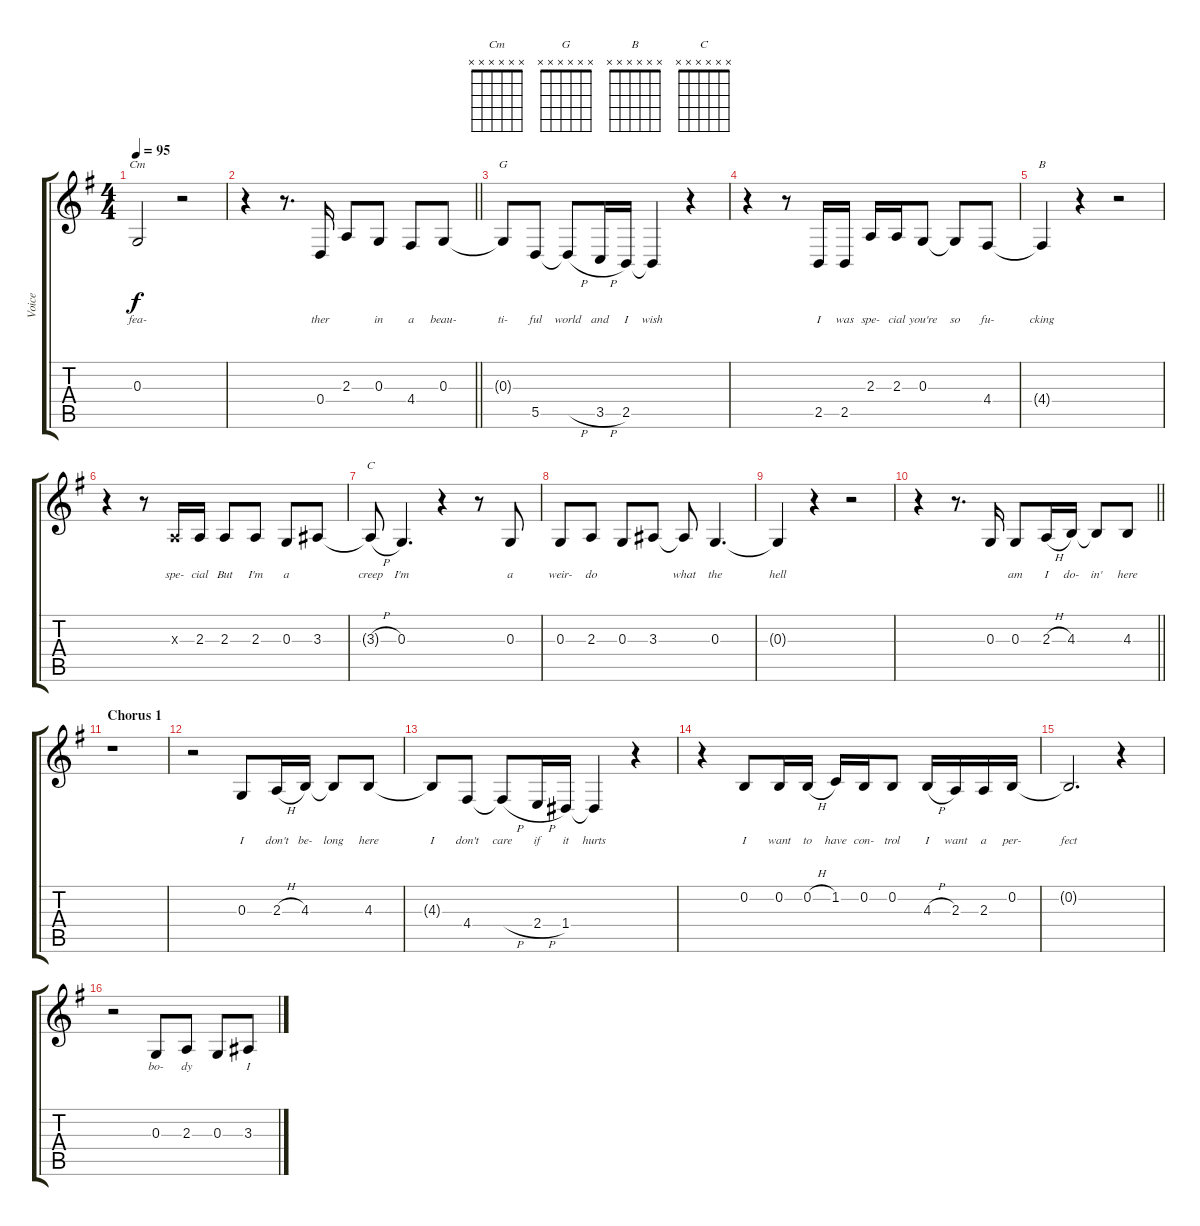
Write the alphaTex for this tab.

\track ("Voice" "Voice") {instrument clarinet}
\staff {score tabs}
\tuning (E4 B3 G3 D3 A2 E2) {hide}
\chord ("Cm" x x x x x x)
\chord ("G" x x x x x x)
\chord ("B" x x x x x x)
\chord ("C" x x x x x x)
\ts (4 4)
\tempo 95
\clef g2
\ks g
0.3{t}.2{ch "Cm" lyrics (0 "fea-") lyrics (1 "") lyrics (2 "") lyrics (3 "") lyrics (4 "") dy f} r.2 |
\barLineRight lightlight
r.4 r.8{d} 0.4.16{lyrics (0 "ther") lyrics (1 "") lyrics (2 "") lyrics (3 "") lyrics (4 "")} 2.3.8{lyrics (0 "") lyrics (1 "") lyrics (2 "") lyrics (3 "") lyrics (4 "")} 0.3.8{lyrics (0 "in") lyrics (1 "") lyrics (2 "") lyrics (3 "") lyrics (4 "")} 4.4.8{lyrics (0 "a") lyrics (1 "") lyrics (2 "") lyrics (3 "") lyrics (4 "")} 0.3.8{lyrics (0 "beau-") lyrics (1 "") lyrics (2 "") lyrics (3 "") lyrics (4 "")} |
0.3{t}.8{ch "G" lyrics (0 "ti-") lyrics (1 "") lyrics (2 "") lyrics (3 "") lyrics (4 "")} 5.5.8{lyrics (0 "ful") lyrics (1 "") lyrics (2 "") lyrics (3 "") lyrics (4 "")} 5.5{h t}.8{lyrics (0 "world") lyrics (1 "") lyrics (2 "") lyrics (3 "") lyrics (4 "")} 3.5{h}.16{lyrics (0 "and") lyrics (1 "") lyrics (2 "") lyrics (3 "") lyrics (4 "")} 2.5.16{lyrics (0 "I") lyrics (1 "") lyrics (2 "") lyrics (3 "") lyrics (4 "")} 2.5{t}.4{lyrics (0 "wish") lyrics (1 "") lyrics (2 "") lyrics (3 "") lyrics (4 "")} r.4 |
r.4 r.8 2.5.16{lyrics (0 "I") lyrics (1 "") lyrics (2 "") lyrics (3 "") lyrics (4 "")} 2.5.16{lyrics (0 "was") lyrics (1 "") lyrics (2 "") lyrics (3 "") lyrics (4 "")} 2.3.16{lyrics (0 "spe-") lyrics (1 "") lyrics (2 "") lyrics (3 "") lyrics (4 "")} 2.3.16{lyrics (0 "cial") lyrics (1 "") lyrics (2 "") lyrics (3 "") lyrics (4 "")} 0.3.8{lyrics (0 "you're") lyrics (1 "") lyrics (2 "") lyrics (3 "") lyrics (4 "")} 0.3{t}.8{lyrics (0 "so") lyrics (1 "") lyrics (2 "") lyrics (3 "") lyrics (4 "")} 4.4.8{lyrics (0 "fu-") lyrics (1 "") lyrics (2 "") lyrics (3 "") lyrics (4 "")} |
4.4{t}.4{ch "B" lyrics (0 "cking") lyrics (1 "") lyrics (2 "") lyrics (3 "") lyrics (4 "")} r.4 r.2 |
r.4 r.8 2.3{x}.16{lyrics (0 "spe-") lyrics (1 "") lyrics (2 "") lyrics (3 "") lyrics (4 "")} 2.3.16{lyrics (0 "cial") lyrics (1 "") lyrics (2 "") lyrics (3 "") lyrics (4 "")} 2.3.8{lyrics (0 "But") lyrics (1 "") lyrics (2 "") lyrics (3 "") lyrics (4 "")} 2.3.8{lyrics (0 "I'm") lyrics (1 "") lyrics (2 "") lyrics (3 "") lyrics (4 "")} 0.3.8{lyrics (0 "a") lyrics (1 "") lyrics (2 "") lyrics (3 "") lyrics (4 "")} 3.3.8{lyrics (0 "") lyrics (1 "") lyrics (2 "") lyrics (3 "") lyrics (4 "")} |
3.3{h t}.8{ch "C" lyrics (0 "creep") lyrics (1 "") lyrics (2 "") lyrics (3 "") lyrics (4 "")} 0.3.4{d lyrics (0 "I'm") lyrics (1 "") lyrics (2 "") lyrics (3 "") lyrics (4 "")} r.4 r.8 0.3.8{lyrics (0 "a") lyrics (1 "") lyrics (2 "") lyrics (3 "") lyrics (4 "")} |
0.3.8{lyrics (0 "weir-") lyrics (1 "") lyrics (2 "") lyrics (3 "") lyrics (4 "")} 2.3.8{lyrics (0 "do") lyrics (1 "") lyrics (2 "") lyrics (3 "") lyrics (4 "")} 0.3.8{lyrics (0 "") lyrics (1 "") lyrics (2 "") lyrics (3 "") lyrics (4 "")} 3.3.8{lyrics (0 "") lyrics (1 "") lyrics (2 "") lyrics (3 "") lyrics (4 "")} 3.3{t}.8{lyrics (0 "what") lyrics (1 "") lyrics (2 "") lyrics (3 "") lyrics (4 "")} 0.3.4{d lyrics (0 "the") lyrics (1 "") lyrics (2 "") lyrics (3 "") lyrics (4 "")} |
0.3{t}.4{lyrics (0 "hell") lyrics (1 "") lyrics (2 "") lyrics (3 "") lyrics (4 "")} r.4 r.2 |
\barLineRight lightlight
r.4 r.8{d} 0.3.16{lyrics (0 "") lyrics (1 "") lyrics (2 "") lyrics (3 "") lyrics (4 "")} 0.3.8{lyrics (0 "am") lyrics (1 "") lyrics (2 "") lyrics (3 "") lyrics (4 "")} 2.3{h}.16{lyrics (0 "I") lyrics (1 "") lyrics (2 "") lyrics (3 "") lyrics (4 "")} 4.3.16{lyrics (0 "do-") lyrics (1 "") lyrics (2 "") lyrics (3 "") lyrics (4 "")} 4.3{t}.8{lyrics (0 "in'") lyrics (1 "") lyrics (2 "") lyrics (3 "") lyrics (4 "")} 4.3.8{lyrics (0 "here") lyrics (1 "") lyrics (2 "") lyrics (3 "") lyrics (4 "")} |
\section ("" "Chorus 1")
r.1 |
r.2 0.3.8{lyrics (0 "I") lyrics (1 "") lyrics (2 "") lyrics (3 "") lyrics (4 "")} 2.3{h}.16{lyrics (0 "don't") lyrics (1 "") lyrics (2 "") lyrics (3 "") lyrics (4 "")} 4.3.16{lyrics (0 "be-") lyrics (1 "") lyrics (2 "") lyrics (3 "") lyrics (4 "")} 4.3{t}.8{lyrics (0 "long") lyrics (1 "") lyrics (2 "") lyrics (3 "") lyrics (4 "")} 4.3.8{lyrics (0 "here") lyrics (1 "") lyrics (2 "") lyrics (3 "") lyrics (4 "")} |
4.3{t}.8{lyrics (0 "I") lyrics (1 "") lyrics (2 "") lyrics (3 "") lyrics (4 "")} 4.4.8{lyrics (0 "don't") lyrics (1 "") lyrics (2 "") lyrics (3 "") lyrics (4 "")} 4.4{h t}.8{lyrics (0 "care") lyrics (1 "") lyrics (2 "") lyrics (3 "") lyrics (4 "")} 2.4{h}.16{lyrics (0 "if") lyrics (1 "") lyrics (2 "") lyrics (3 "") lyrics (4 "")} 1.4.16{lyrics (0 "it") lyrics (1 "") lyrics (2 "") lyrics (3 "") lyrics (4 "")} 1.4{t}.4{lyrics (0 "hurts") lyrics (1 "") lyrics (2 "") lyrics (3 "") lyrics (4 "")} r.4 |
r.4 0.2.8{lyrics (0 "I") lyrics (1 "") lyrics (2 "") lyrics (3 "") lyrics (4 "")} 0.2.16{lyrics (0 "want") lyrics (1 "") lyrics (2 "") lyrics (3 "") lyrics (4 "")} 0.2{h}.16{lyrics (0 "to") lyrics (1 "") lyrics (2 "") lyrics (3 "") lyrics (4 "")} 1.2.16{lyrics (0 "have") lyrics (1 "") lyrics (2 "") lyrics (3 "") lyrics (4 "")} 0.2.16{lyrics (0 "con-") lyrics (1 "") lyrics (2 "") lyrics (3 "") lyrics (4 "")} 0.2.8{lyrics (0 "trol") lyrics (1 "") lyrics (2 "") lyrics (3 "") lyrics (4 "")} 4.3{h}.16{lyrics (0 "I") lyrics (1 "") lyrics (2 "") lyrics (3 "") lyrics (4 "")} 2.3.16{lyrics (0 "want") lyrics (1 "") lyrics (2 "") lyrics (3 "") lyrics (4 "")} 2.3.16{lyrics (0 "a") lyrics (1 "") lyrics (2 "") lyrics (3 "") lyrics (4 "")} 0.2.16{lyrics (0 "per-") lyrics (1 "") lyrics (2 "") lyrics (3 "") lyrics (4 "")} |
0.2{t}.2{d lyrics (0 "fect") lyrics (1 "") lyrics (2 "") lyrics (3 "") lyrics (4 "")} r.4 |
r.2 0.3.8{lyrics (0 "bo-") lyrics (1 "") lyrics (2 "") lyrics (3 "") lyrics (4 "")} 2.3.8{lyrics (0 "dy") lyrics (1 "") lyrics (2 "") lyrics (3 "") lyrics (4 "")} 0.3.8{lyrics (0 "") lyrics (1 "") lyrics (2 "") lyrics (3 "") lyrics (4 "")} 3.3.8{lyrics (0 "I") lyrics (1 "") lyrics (2 "") lyrics (3 "") lyrics (4 "")}
